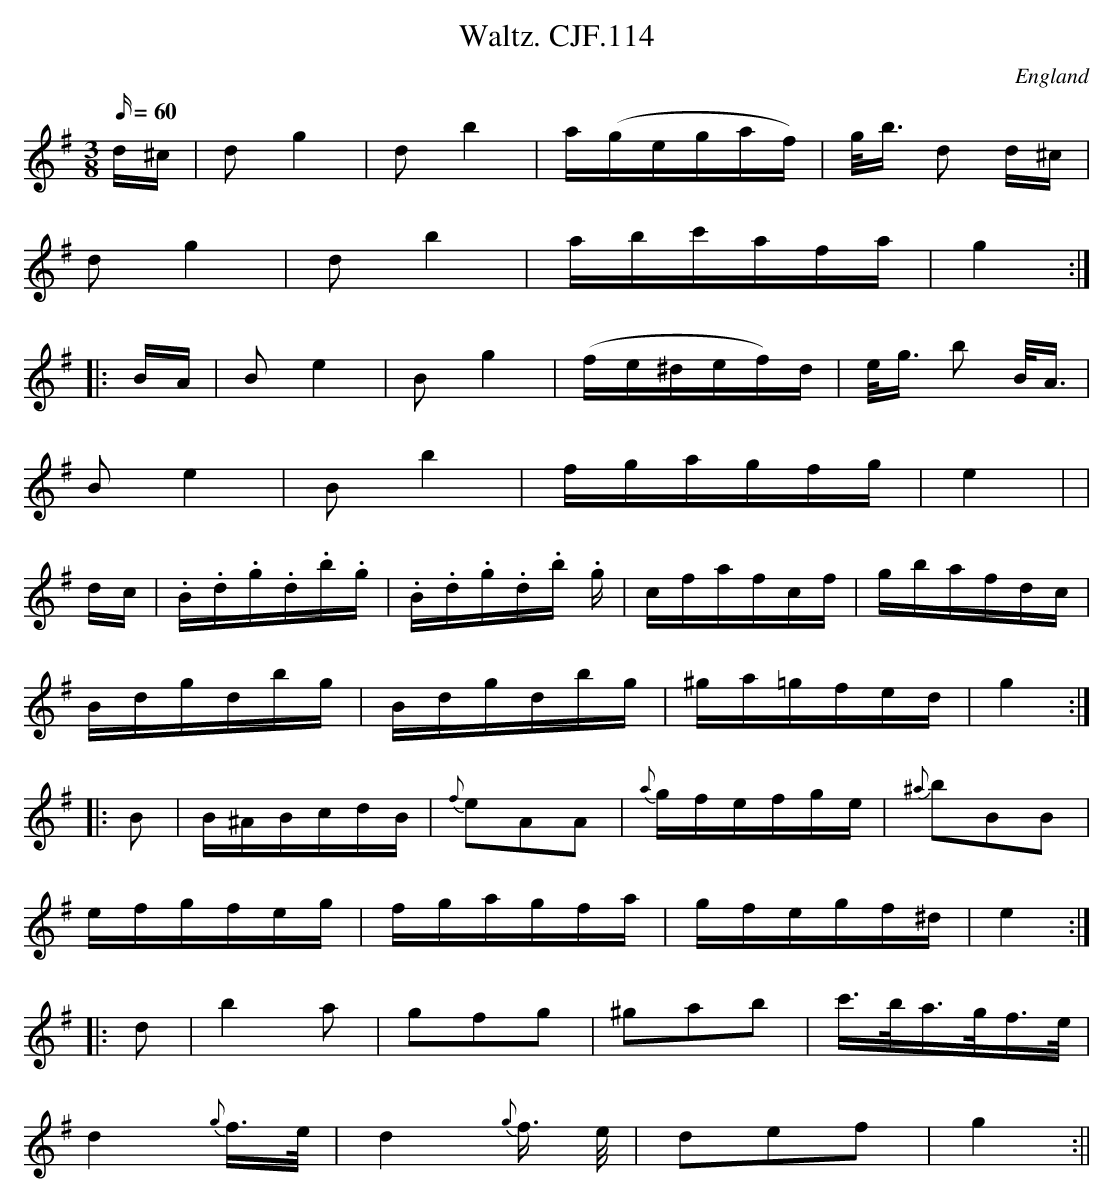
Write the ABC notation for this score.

X:1
T:Waltz. CJF.114
M:3/8
L:1/16
Q:60
O:England
K:G
d^c|d2g4|d2b4|a(gegaf)|g<b d2 d^c|!d2g4|d2b4|abc'afa|g4:||:!BA|B2e4|B2g4
|
(fe^def)d|e<g b2 B<A|!B2e4|B2b4|fgagfg|e4| |!dc|.B.d.g.d.b.g|.B.d.g.d.b.
g
|cfafcf|gbafdc|!
Bdgdbg|Bdgdbg|^ga=gfed|g4:||:!B2|B^ABcdB|{f}e2A2A2|{a}gfefge|{^a}b2B2B2|
!
efgfeg|
fgagfa|gfegf^d|e4:|:!d2|b4a2|g2f2g2|^g2a2b2|c'>ba>gf>e|!d4{g}f>e|d4{g}f>
e
|d2e2f2|g4:||
